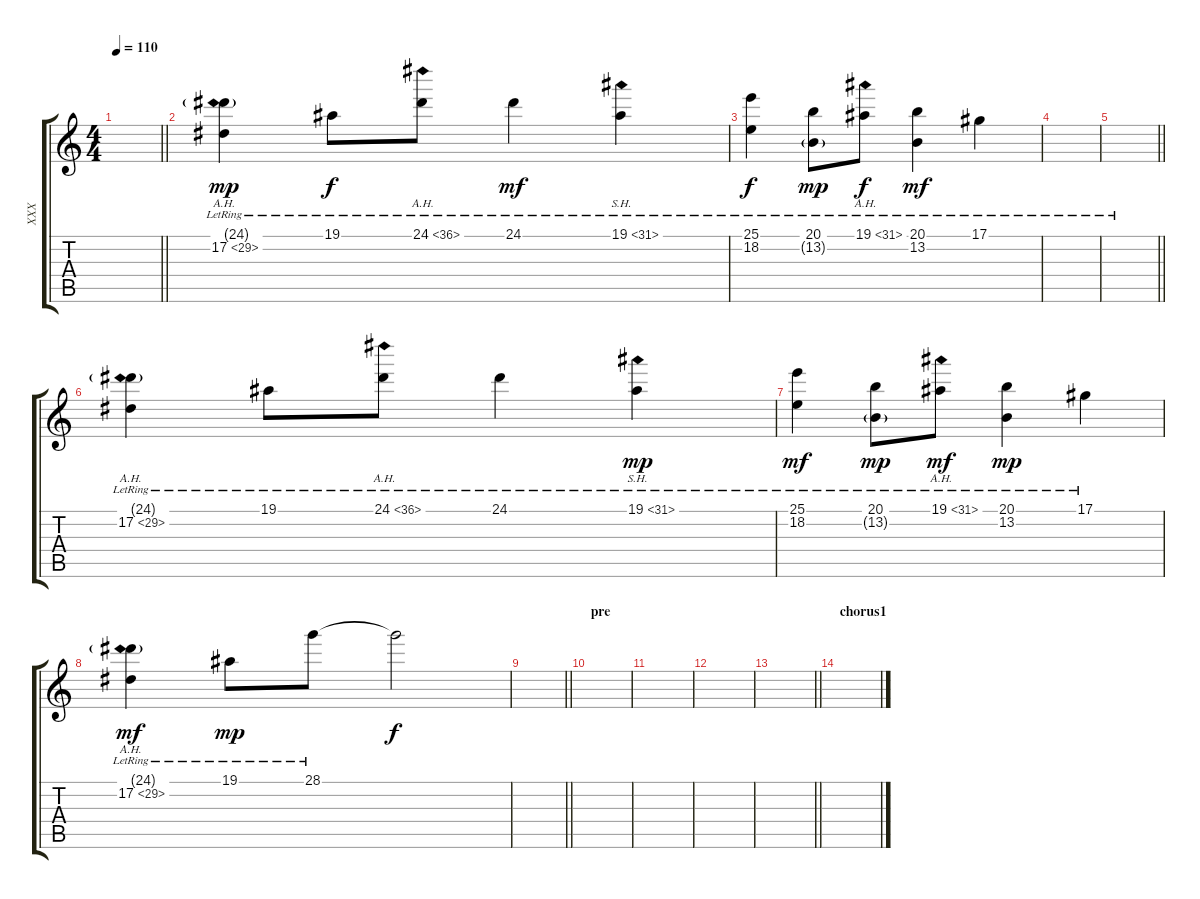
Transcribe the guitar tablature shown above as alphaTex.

\track ("XXX" "XXX") {instrument celesta}
\staff {score tabs}
\tuning (Eb4 Bb3 Gb3 Db3 Ab2 Db2) {hide}
\ts (4 4)
\tempo 110
\clef g2
\barLineRight lightlight
\ks c
|
(24.1{g lr} 17.2{ah 12 lr}).4{dy mp} 19.1{lr}.8{dy f} 24.1{ah 12 lr}.8 24.1{lr}.4{dy mf} 19.1{sh 12 lr}.4 |
(25.1{lr} 18.2{lr}).4{dy f} (20.1{lr} 13.2{g}).8{dy mp} 19.1{ah 12 lr}.8{dy f} (20.1 13.2{lr}).4{dy mf} 17.1{lr}.4 |
|
\barLineRight lightlight
|
(24.1{g lr} 17.2{ah 12 lr}).4 19.1{lr}.8 24.1{ah 12 lr}.8 24.1{lr}.4 19.1{sh 12 lr}.4{dy mp} |
(25.1{lr} 18.2{lr}).4{dy mf} (20.1{lr} 13.2{g}).8{dy mp} 19.1{ah 12 lr}.8{dy mf} (20.1 13.2{lr}).4{dy mp} 17.1{lr}.4 |
(24.1{g lr} 17.2{ah 12 lr}).4{dy mf} 19.1{lr}.8{dy mp} 28.1{lr}.8 28.1{t}.2{dy f} |
\barLineRight lightlight
|
\section ("" "pre")
|
|
|
\barLineRight lightlight
|
\section ("" "chorus1")
